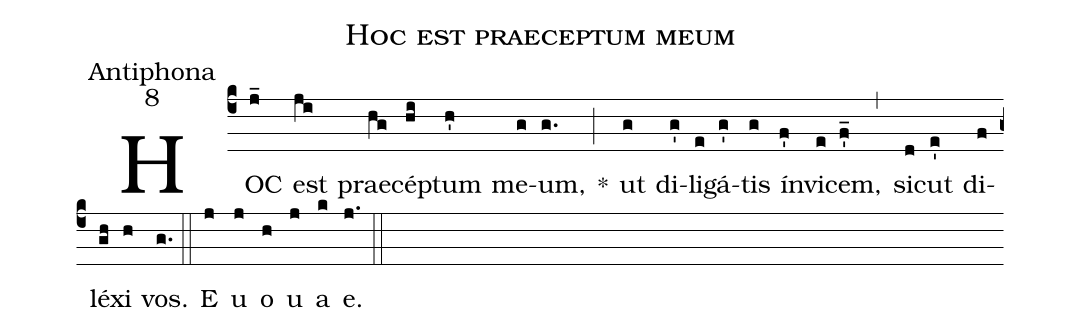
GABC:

name:Hoc est praeceptum meum;
office-part:Antiphona;
mode:8;
%%
(c4) HOC(j_) est(ji) prae(hg)cé(hi)ptum(h') me(g)um,(g.) *(;) ut(g) di(g')li(e)gá(g')tis(g) ín(f')vi(e)cem,(f'_) (,) sic(d)ut(e') di(f)lé(gh)xi(h) vos.(g.) (::) <eu>E(j) u(j) o(h) u(j) a(k) e.</eu>(j.) (::)
